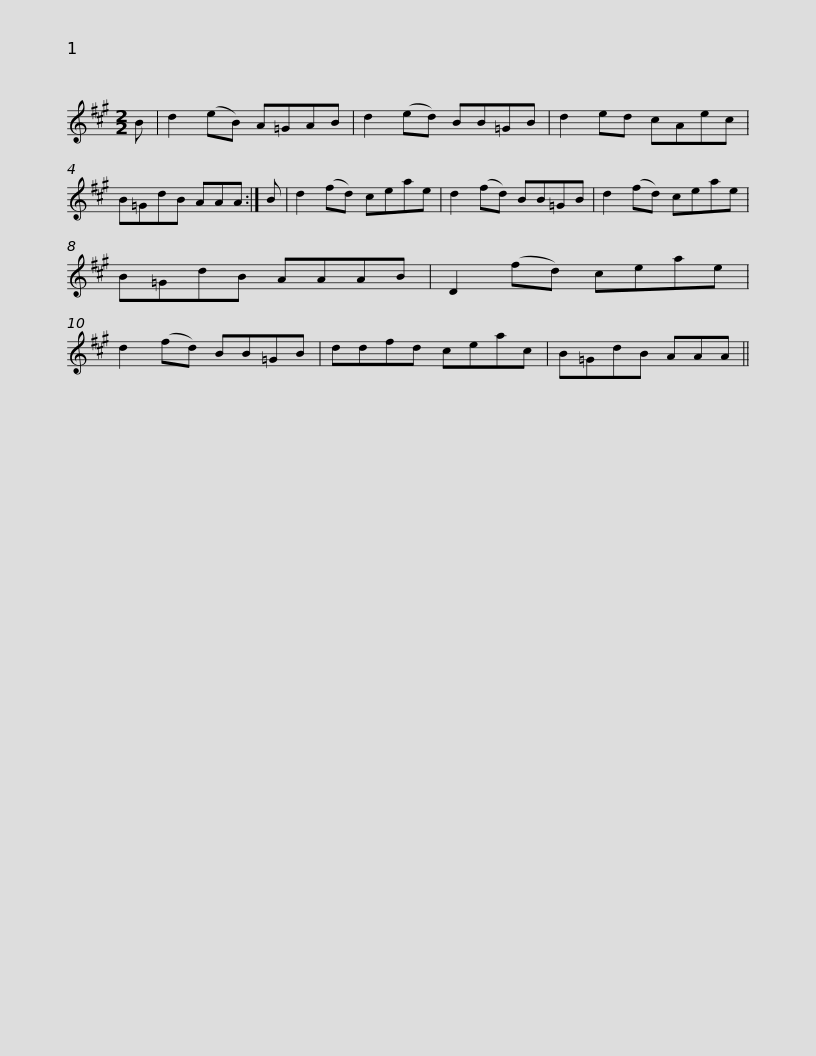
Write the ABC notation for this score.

X:1
L:1/8
M:2/2
I:linebreak $
K:A
V:1 treble
V:1
 B | d2 (eB) A=GAB | d2 (ed) BB=GB | d2 ed cAec | B=GdB AAA :| %5
 B | d2 (fd) ceae |$ d2 (fd) BB=GB | d2 (fd) ceae | B=GdB AAAB | %10
 D2 (fd) ceae | d2 (fd) BB=GB |$ ddfd ceac | B=GdB AAA || %14
